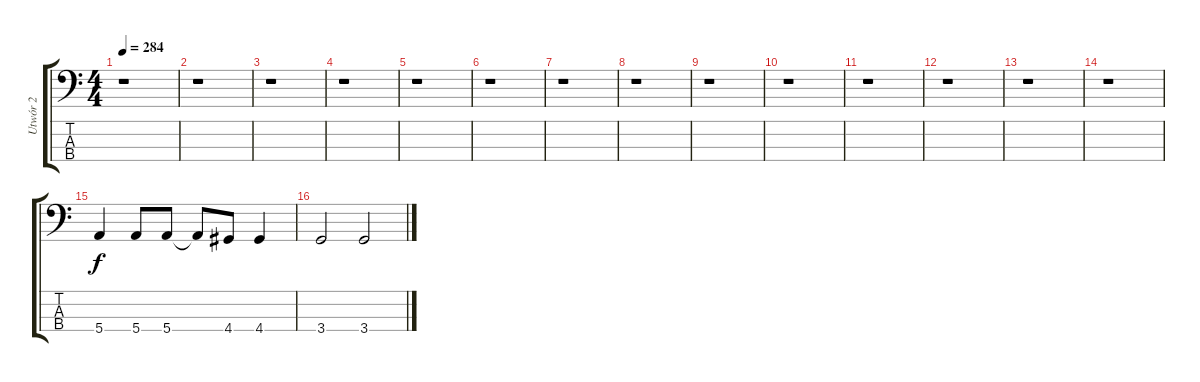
\track ("Utwór 2" "Utwór 2") {instrument electricbassfinger}
\staff {score tabs}
\tuning (G2 D2 A1 E1) {hide}
\ts (4 4)
\tempo 284
\clef f4
\ks c
r.1{dy f} |
r.1 |
r.1 |
r.1 |
r.1 |
r.1 |
r.1 |
r.1 |
r.1 |
r.1 |
r.1 |
r.1 |
r.1 |
r.1 |
5.4.4 5.4.8 5.4.8 5.4{t}.8 4.4.8 4.4.4 |
3.4.2 3.4.2
